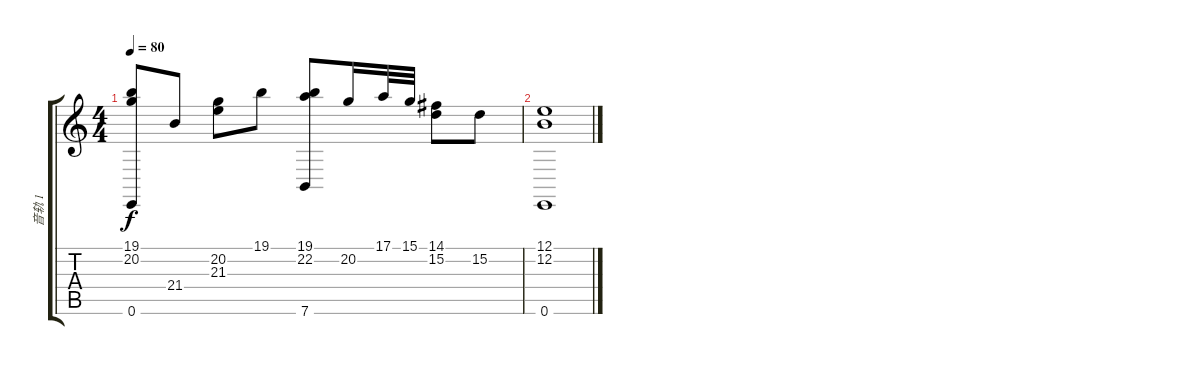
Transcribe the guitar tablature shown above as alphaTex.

\track ("音轨 1" "音轨 1") {instrument acousticgrandpiano}
\staff {score tabs}
\tuning (E4 B3 G3 D3 A2 E2) {hide}
\ts (4 4)
\tempo 80
\clef g2
\ks c
(19.1 20.2 0.6).8{dy f} 21.4.8 (20.2 21.3).8 19.1.8 (19.1 22.2 7.6).8 20.2.16 17.1.32 15.1.32 (14.1 15.2).8 15.2.8 |
(12.1 12.2 0.6).1
